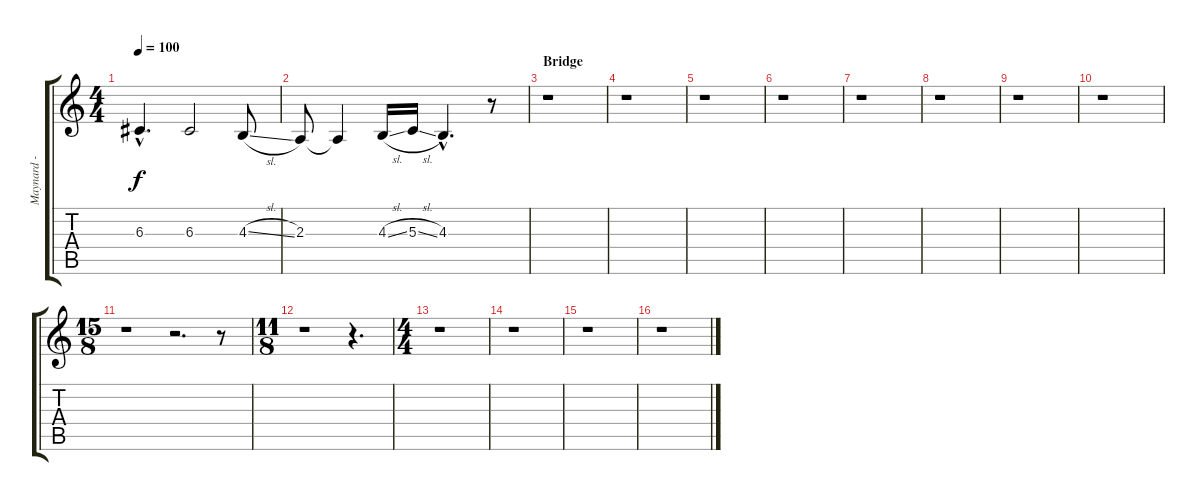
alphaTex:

\track ("Maynard - Vocals" "Maynard - ") {instrument altosax}
\staff {score tabs}
\tuning (E4 B3 G3 D3 A2 E2) {hide}
\ts (4 4)
\tempo 100
\clef g2
\ks c
6.3{hac}.4{d dy f} 6.3.2 4.3{sl}.8 |
2.3.8 2.3{t}.4 4.3{sl}.16 5.3{sl}.16 4.3{hac}.4{d} r.8 |
\section ("" "Bridge")
r.1 |
r.1 |
r.1 |
r.1 |
r.1 |
r.1 |
r.1 |
r.1 |
\ts (15 8)
r.1 r.2{d} r.8 |
\ts (11 8)
r.1 r.4{d} |
\ts (4 4)
r.1 |
r.1 |
r.1 |
r.1
